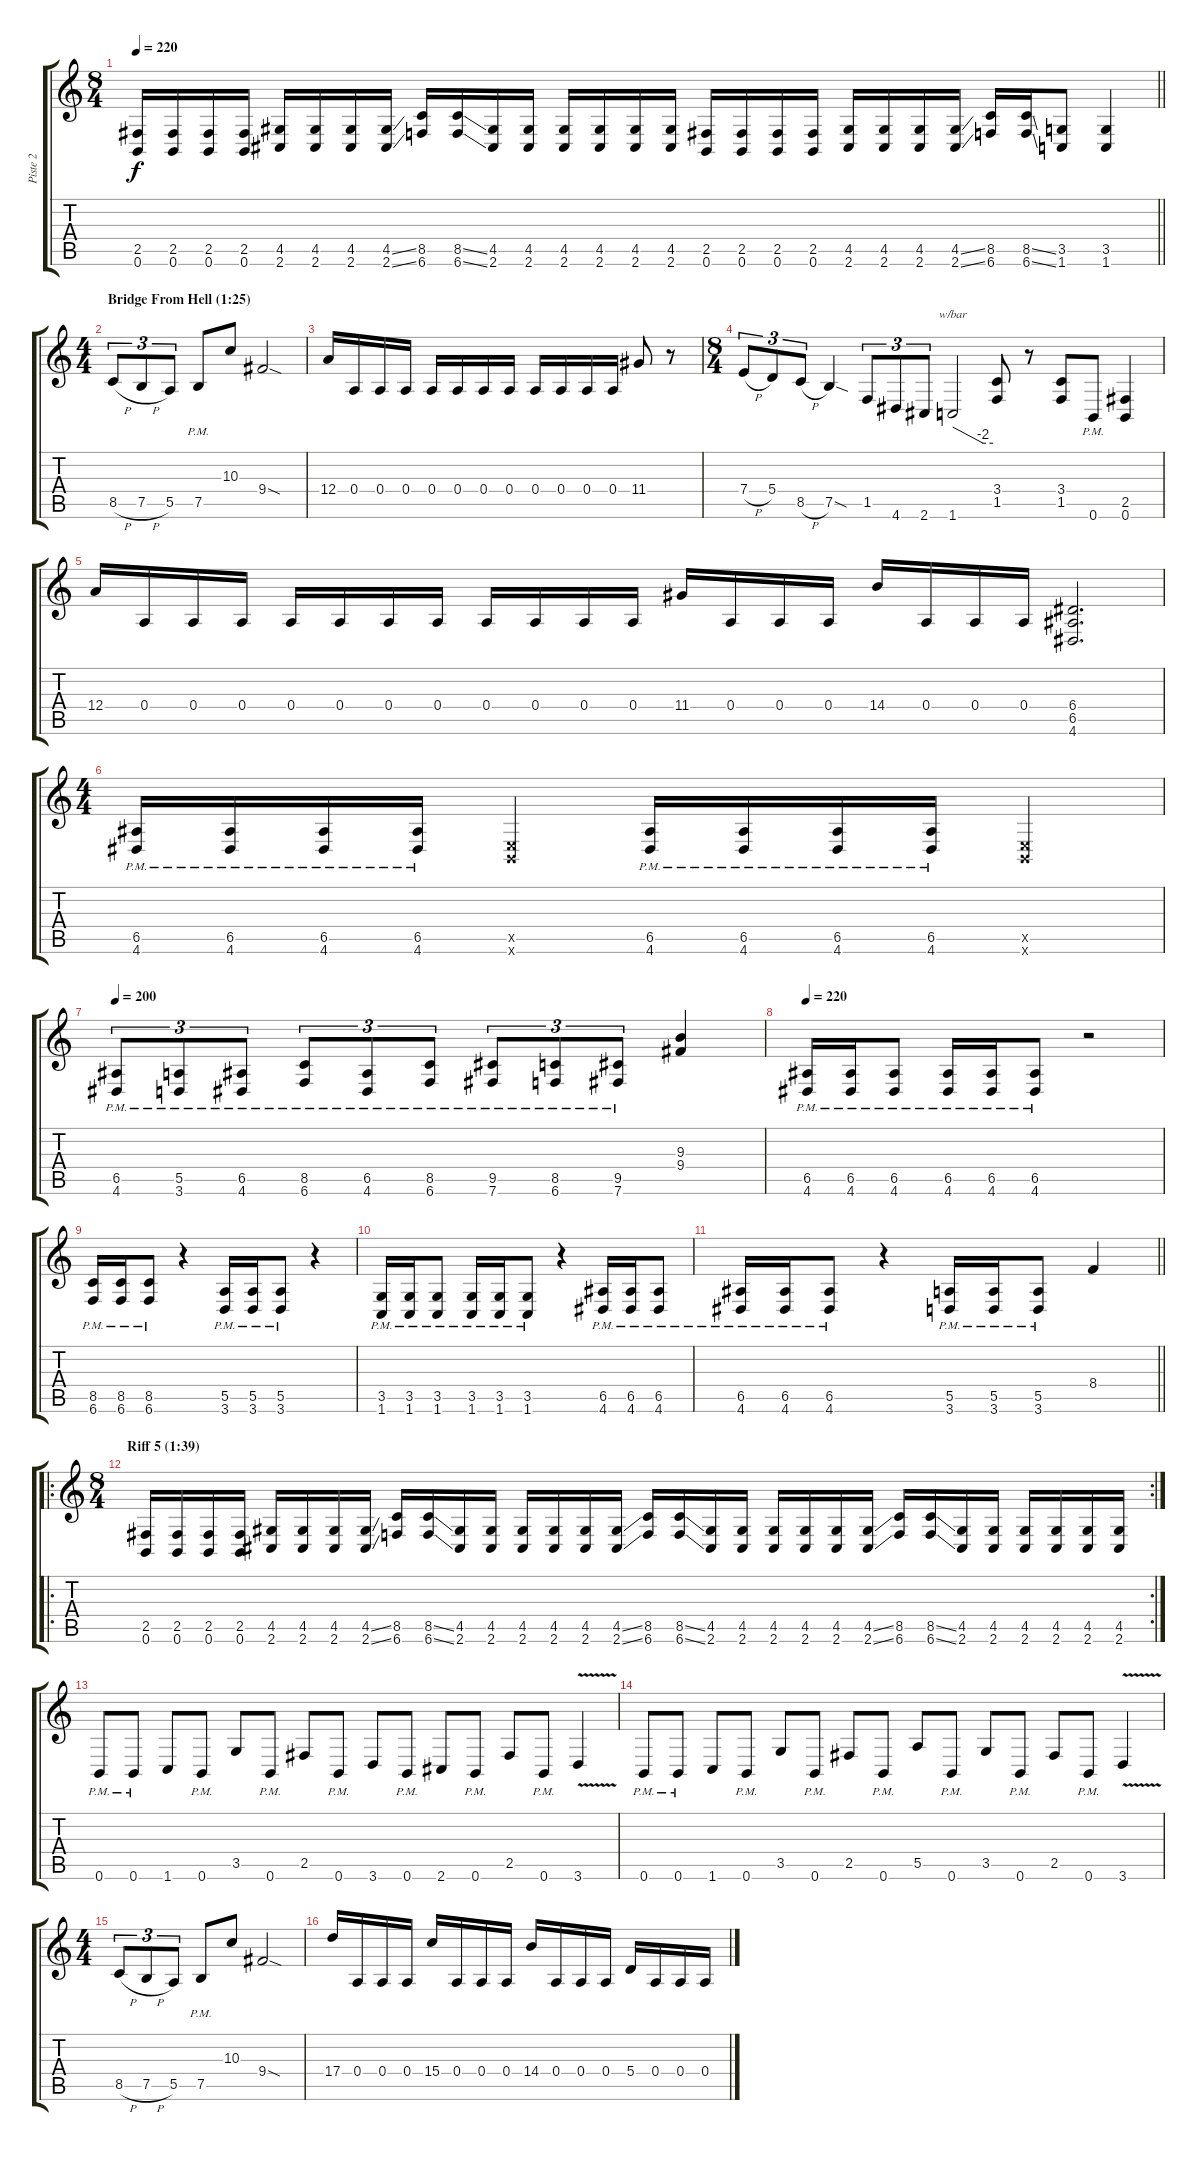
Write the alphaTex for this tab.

\track ("Piste 2" "Piste 2") {instrument overdrivenguitar}
\staff {score tabs}
\tuning (B3 Gb3 D3 A2 E2 B1) {hide}
\ts (8 4)
\tempo 220
\clef g2
\barLineRight lightlight
\ks c
(2.5 0.6).16{dy f} (2.5 0.6).16 (2.5 0.6).16 (2.5 0.6).16 (4.5 2.6).16 (4.5 2.6).16 (4.5 2.6).16 (4.5{ss} 2.6{ss}).16 (8.5 6.6).16 (8.5{ss} 6.6{ss}).16 (4.5 2.6).16 (4.5 2.6).16 (4.5 2.6).16 (4.5 2.6).16 (4.5 2.6).16 (4.5 2.6).16 (2.5 0.6).16 (2.5 0.6).16 (2.5 0.6).16 (2.5 0.6).16 (4.5 2.6).16 (4.5 2.6).16 (4.5 2.6).16 (4.5{ss} 2.6{ss}).16 (8.5 6.6).16 (8.5{ss} 6.6{ss}).16 (3.5 1.6).8 (3.5 1.6).4 |
\ts (4 4)
\section ("" "Bridge From Hell (1:25)")
8.5{h}.8{tu (3 2)} 7.5{h}.8{tu (3 2)} 5.5.8{tu (3 2)} 7.5{pm}.8 10.3.8 9.4{sod}.2 |
12.4.16 0.4.16 0.4.16 0.4.16 0.4.16 0.4.16 0.4.16 0.4.16 0.4.16 0.4.16 0.4.16 0.4.16 11.4.8 r.8 |
\ts (8 4)
7.4{h}.8{tu (3 2)} 5.4.8{tu (3 2)} 8.5{h}.8{tu (3 2)} 7.5{sod}.4 1.5.8{tu (3 2)} 4.6.8{tu (3 2)} 2.6.8{tu (3 2)} 1.6.2{tbe (custom default 0 0 45 -8 60 -8)} (3.4 1.5).8 r.8 (3.4 1.5).8 0.6{pm}.8 (2.5 0.6).4 |
12.4.16 0.4.16 0.4.16 0.4.16 0.4.16 0.4.16 0.4.16 0.4.16 0.4.16 0.4.16 0.4.16 0.4.16 11.4.16 0.4.16 0.4.16 0.4.16 14.4.16 0.4.16 0.4.16 0.4.16 (6.4 6.5 4.6).2{d} |
\ts (4 4)
(6.5{pm} 4.6{pm}).16 (6.5{pm} 4.6{pm}).16 (6.5{pm} 4.6{pm}).16 (6.5{pm} 4.6{pm}).16 (0.5{x} 0.6{x}).4 (6.5{pm} 4.6{pm}).16 (6.5{pm} 4.6{pm}).16 (6.5{pm} 4.6{pm}).16 (6.5{pm} 4.6{pm}).16 (0.5{x} 0.6{x}).4 |
\tempo 200
(6.5{pm} 4.6{pm}).8{tu (3 2)} (5.5{pm} 3.6{pm}).8{tu (3 2)} (6.5{pm} 4.6{pm}).8{tu (3 2)} (8.5{pm} 6.6{pm}).8{tu (3 2)} (6.5{pm} 4.6{pm}).8{tu (3 2)} (8.5{pm} 6.6{pm}).8{tu (3 2)} (9.5{pm} 7.6{pm}).8{tu (3 2)} (8.5{pm} 6.6{pm}).8{tu (3 2)} (9.5{pm} 7.6{pm}).8{tu (3 2)} (9.3 9.4).4 |
\tempo 220
(6.5{pm} 4.6{pm}).16 (6.5{pm} 4.6{pm}).16 (6.5{pm} 4.6{pm}).8 (6.5{pm} 4.6{pm}).16 (6.5{pm} 4.6{pm}).16 (6.5{pm} 4.6{pm}).8 r.2 |
(8.5{pm} 6.6{pm}).16 (8.5{pm} 6.6{pm}).16 (8.5{pm} 6.6{pm}).8 r.4 (5.5{pm} 3.6{pm}).16 (5.5{pm} 3.6{pm}).16 (5.5{pm} 3.6{pm}).8 r.4 |
(3.5{pm} 1.6{pm}).16 (3.5{pm} 1.6{pm}).16 (3.5{pm} 1.6{pm}).8 (3.5{pm} 1.6{pm}).16 (3.5{pm} 1.6{pm}).16 (3.5{pm} 1.6{pm}).8 r.4 (6.5{pm} 4.6{pm}).16 (6.5{pm} 4.6{pm}).16 (6.5{pm} 4.6{pm}).8 |
\barLineRight lightlight
(6.5{pm} 4.6{pm}).16 (6.5{pm} 4.6{pm}).16 (6.5{pm} 4.6{pm}).8 r.4 (5.5{pm} 3.6{pm}).16 (5.5{pm} 3.6{pm}).16 (5.5{pm} 3.6{pm}).8 8.4.4 |
\ro
\rc 2
\ts (8 4)
\section ("" "Riff 5 (1:39)")
(2.5 0.6).16 (2.5 0.6).16 (2.5 0.6).16 (2.5 0.6).16 (4.5 2.6).16 (4.5 2.6).16 (4.5 2.6).16 (4.5{ss} 2.6{ss}).16 (8.5 6.6).16 (8.5{ss} 6.6{ss}).16 (4.5 2.6).16 (4.5 2.6).16 (4.5 2.6).16 (4.5 2.6).16 (4.5 2.6).16 (4.5{ss} 2.6{ss}).16 (8.5 6.6).16 (8.5{ss} 6.6{ss}).16 (4.5 2.6).16 (4.5 2.6).16 (4.5 2.6).16 (4.5 2.6).16 (4.5 2.6).16 (4.5{ss} 2.6{ss}).16 (8.5 6.6).16 (8.5{ss} 6.6{ss}).16 (4.5 2.6).16 (4.5 2.6).16 (4.5 2.6).16 (4.5 2.6).16 (4.5 2.6).16 (4.5 2.6).16 |
0.6{pm}.8 0.6{pm}.8 1.6.8 0.6{pm}.8 3.5.8 0.6{pm}.8 2.5.8 0.6{pm}.8 3.6.8 0.6{pm}.8 2.6.8 0.6{pm}.8 2.5.8 0.6{pm}.8 3.6{v}.4 |
0.6{pm}.8 0.6{pm}.8 1.6.8 0.6{pm}.8 3.5.8 0.6{pm}.8 2.5.8 0.6{pm}.8 5.5.8 0.6{pm}.8 3.5.8 0.6{pm}.8 2.5.8 0.6{pm}.8 3.6{v}.4 |
\ts (4 4)
8.5{h}.8{tu (3 2)} 7.5{h}.8{tu (3 2)} 5.5.8{tu (3 2)} 7.5{pm}.8 10.3.8 9.4{sod}.2 |
17.4.16 0.4.16 0.4.16 0.4.16 15.4.16 0.4.16 0.4.16 0.4.16 14.4.16 0.4.16 0.4.16 0.4.16 5.4.16 0.4.16 0.4.16 0.4.16
